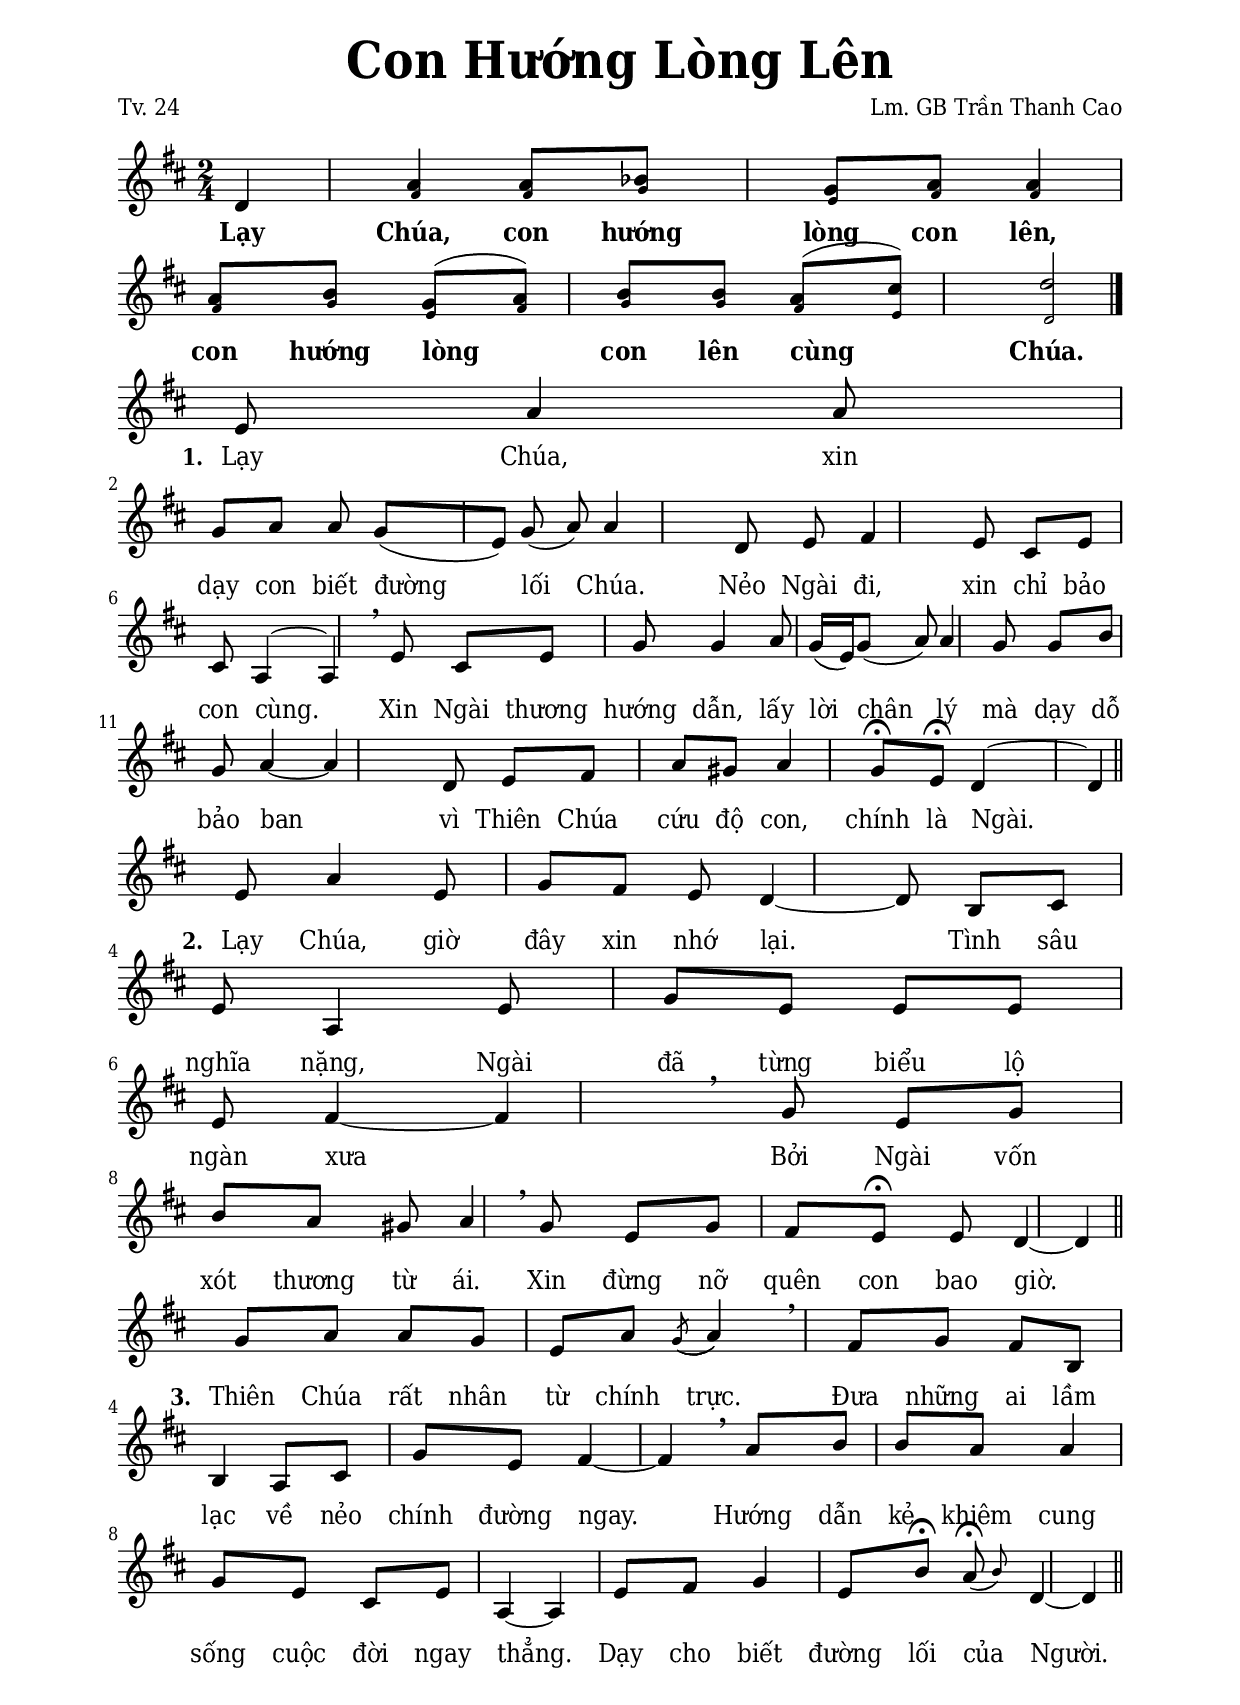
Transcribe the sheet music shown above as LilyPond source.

% Cài đặt chung
\version "2.22.1"
\include "english.ly"

\header {
  title = \markup { \fontsize #3 "Con Hướng Lòng Lên" }
  poet = "Tv. 24"
  composer = "Lm. GB Trần Thanh Cao"
  arranger = " "
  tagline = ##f
}

% Nhạc điệp khúc
nhacDiepKhucSop= \relative c' {
  \partial 4 d4 |
  a' a8 bf |
  g a a4 |
  a8 b g (a) |
  b b a ^(cs) |
  d2 \bar "|."
}

nhacDiepKhucBas = \relative c' {
  \skip 4
  fs4 fs8 g |
  e fs fs4 |
  fs8 g e ^(fs) |
  g g fs (e) |
  d2
}

% Nhạc phiên khúc
nhacPhienKhucMot = \relative c' {
  e8 a4 a8 g a a g ([e]) g (a) a4 d,8 e fs4 e8
  cs e cs a4
  \tweak extra-offset #'(0 . 3.5) ^~ a \breathe
  e'8 cs e g g4 a8 g16 (e) g8 (a) a4
  g8 g b g a4 ~ a d,8 e fs a gs a4
  g8 \fermata e \fermata d4
  \tweak extra-offset #'(0 . 3.2) ^~ d \bar "||"
}

nhacPhienKhucHai = \relative c' {
  e8 a4 e8 g fs e d4 ~ d8 b cs e a,4
  e'8 g e e e e fs4 ~ fs \breathe
  g8 e g
  b a gs a4 \breathe
  g8 e g fs e \fermata e d4
  %\tweak extra-offset #'(0 . 3)
  ~ d \bar "||"
}

nhacPhienKhucBa = \relative c' {
  g'8 a a g e a \acciaccatura g (a4) \breathe
  fs8 g fs b, b4
  a8 cs g' e fs4 ~ fs \breathe
  a8 b b a a4 g8
  e cs e a,4
  %\tweak extra-offset #'(0 . 3) ^(
  ~ a e'8 fs g4
  e8 b' \fermata \afterGrace a \fermata (b) d,4 ~ d \bar "||"
}

% Lời điệp khúc
loiDiepKhuc = \lyricmode {
  Lạy Chúa, con hướng lòng con lên,
  con hướng lòng con lên cùng Chúa.
}

% Lời phiên khúc
loiPhienKhucMot = \lyricmode {
  \set stanza = #"1. "
  Lạy Chúa, xin dạy con biết đường lối Chúa.
  Nẻo Ngài đi, xin chỉ bảo con cùng.
  Xin Ngài thương hướng dẫn, lấy lời chân lý mà dạy dỗ bảo ban
  vì Thiên Chúa cứu độ con, chính là Ngài.
}

loiPhienKhucHai = \lyricmode {
  \set stanza = #"2. "
  Lạy Chúa, giờ đây xin nhớ lại.
  Tình sâu nghĩa nặng, Ngài đã từng biểu lộ ngàn xưa
  Bởi Ngài vốn xót thương từ ái.
  Xin đừng nỡ quên con bao giờ.
}

loiPhienKhucBa = \lyricmode {
  \set stanza = #"3. "
  Thiên Chúa rất nhân từ chính trực.
  Đưa những ai lầm lạc về nẻo chính đường ngay.
  Hướng dẫn kẻ khiêm cung sống cuộc đời ngay thẳng.
  Dạy cho biết đường lối của Người.
}

% Dàn trang
\paper {
  #(set-paper-size "a4")
  top-margin = 10\mm
  bottom-margin = 10\mm
  left-margin = 20\mm
  right-margin = 20\mm
  indent = #0
  #(define fonts
    (make-pango-font-tree
      "Deja Vu Serif Condensed"
      "Deja Vu Serif Condensed"
      "Deja Vu Serif Condensed"
      (/ 20 20)))
  page-count = #1
  system-system-spacing = #'((basic-distance . 12)
                             (minimum-distance . 12.5)
                             (padding . 1))
  score-system-spacing = #'((basic-distance . 12)
                             (minimum-distance . 12.5)
                             (padding . 1))
}

% Thiết lập tông và nhịp
TongNhip = { \key d \major \time 2/4 }

% Đổi kích thước nốt cho bè phụ
notBePhu =
#(define-music-function (font-size music) (number? ly:music?)
   (for-some-music
     (lambda (m)
       (if (music-is-of-type? m 'rhythmic-event)
           (begin
             (set! (ly:music-property m 'tweaks)
                   (cons `(font-size . ,font-size)
                         (ly:music-property m 'tweaks)))
             #t)
           #f))
     music)
   music)

\score {
  \new ChoirStaff <<
    \new Staff = diepKhuc \with {
        \consists "Merge_rests_engraver"
        %\magnifyStaff #(magstep +1)
        printPartCombineTexts = ##f
      }
      <<
      \new Voice \TongNhip \partCombine 
        \nhacDiepKhucSop
        \notBePhu -3 { \nhacDiepKhucBas }
      \new NullVoice = nhacThamChieu \nhacDiepKhucSop
      \new Lyrics \with {
          \override VerticalAxisGroup.
            nonstaff-relatedstaff-spacing.padding = #1.5
          \override VerticalAxisGroup.
            nonstaff-unrelatedstaff-spacing.padding = #1.5
        }
        \lyricsto nhacThamChieu \loiDiepKhuc
      >>
  >>
  \layout {
    \override Lyrics.LyricText.font-series = #'bold
    %\override Lyrics.LyricText.font-size = #+2
    \override Lyrics.LyricSpace.minimum-distance = #5
    \override Score.BarNumber.break-visibility = ##(#f #f #f)
    \override Score.SpacingSpanner.uniform-stretching = ##t
    \override Score.SpacingSpanner packed-spacing = ##t
  }
}

\score {
  \new ChoirStaff <<
    \new Staff = phienKhuc \with {
        %\magnifyStaff #(magstep +1)
      }
      <<
      \new Voice = beSop {
        \key d \major \time 2/4 \nhacPhienKhucMot
      }
    >>
    \new Lyrics \with {
          \override VerticalAxisGroup.
            nonstaff-relatedstaff-spacing.padding = #1.5
          \override VerticalAxisGroup.
            nonstaff-unrelatedstaff-spacing.padding = #1.5
        }
        \lyricsto beSop \loiPhienKhucMot
  >>
  \layout {
    \override Staff.TimeSignature.transparent = ##t
    %\override Lyrics.LyricText.font-size = #+2
    \override Lyrics.LyricSpace.minimum-distance = #1.5
    \override Score.SpacingSpanner.uniform-stretching = ##t
    \override Score.SpacingSpanner packed-spacing = ##t
    \set Score.barAlways = ##t
    \set Score.defaultBarType = ""
  } 
}

\score {
  \new ChoirStaff <<
    \new Staff = phienKhuc \with {
        %\magnifyStaff #(magstep +1)
      }
      <<
      \new Voice = beSop {
        \key d \major \time 2/4 \nhacPhienKhucHai
      }
    >>
    \new Lyrics \with {
          \override VerticalAxisGroup.
            nonstaff-relatedstaff-spacing.padding = #1.5
          \override VerticalAxisGroup.
            nonstaff-unrelatedstaff-spacing.padding = #1.5
        }
        \lyricsto beSop \loiPhienKhucHai
  >>
  \layout {
    \override Staff.TimeSignature.transparent = ##t
    %\override Lyrics.LyricText.font-size = #+2
    \override Lyrics.LyricSpace.minimum-distance = #3.5
    \override Score.SpacingSpanner.uniform-stretching = ##t
    \set Score.barAlways = ##t
    \set Score.defaultBarType = ""
  } 
}

\score {
  \new ChoirStaff <<
    \new Staff = phienKhuc \with {
        %\magnifyStaff #(magstep +1)
      }
      <<
      \new Voice = beSop {
        \key d \major \time 2/4 \nhacPhienKhucBa
      }
    >>
    \new Lyrics \with {
          \override VerticalAxisGroup.
            nonstaff-relatedstaff-spacing.padding = #1
          \override VerticalAxisGroup.
            nonstaff-unrelatedstaff-spacing.padding = #1
        }
        \lyricsto beSop \loiPhienKhucBa
  >>
  \layout {
    \override Staff.TimeSignature.transparent = ##t
    %\override Lyrics.LyricText.font-size = #+2
    \override Lyrics.LyricSpace.minimum-distance = #2.5
    \override Score.SpacingSpanner.uniform-stretching = ##t
    \set Score.barAlways = ##t
    \set Score.defaultBarType = ""
  } 
}
